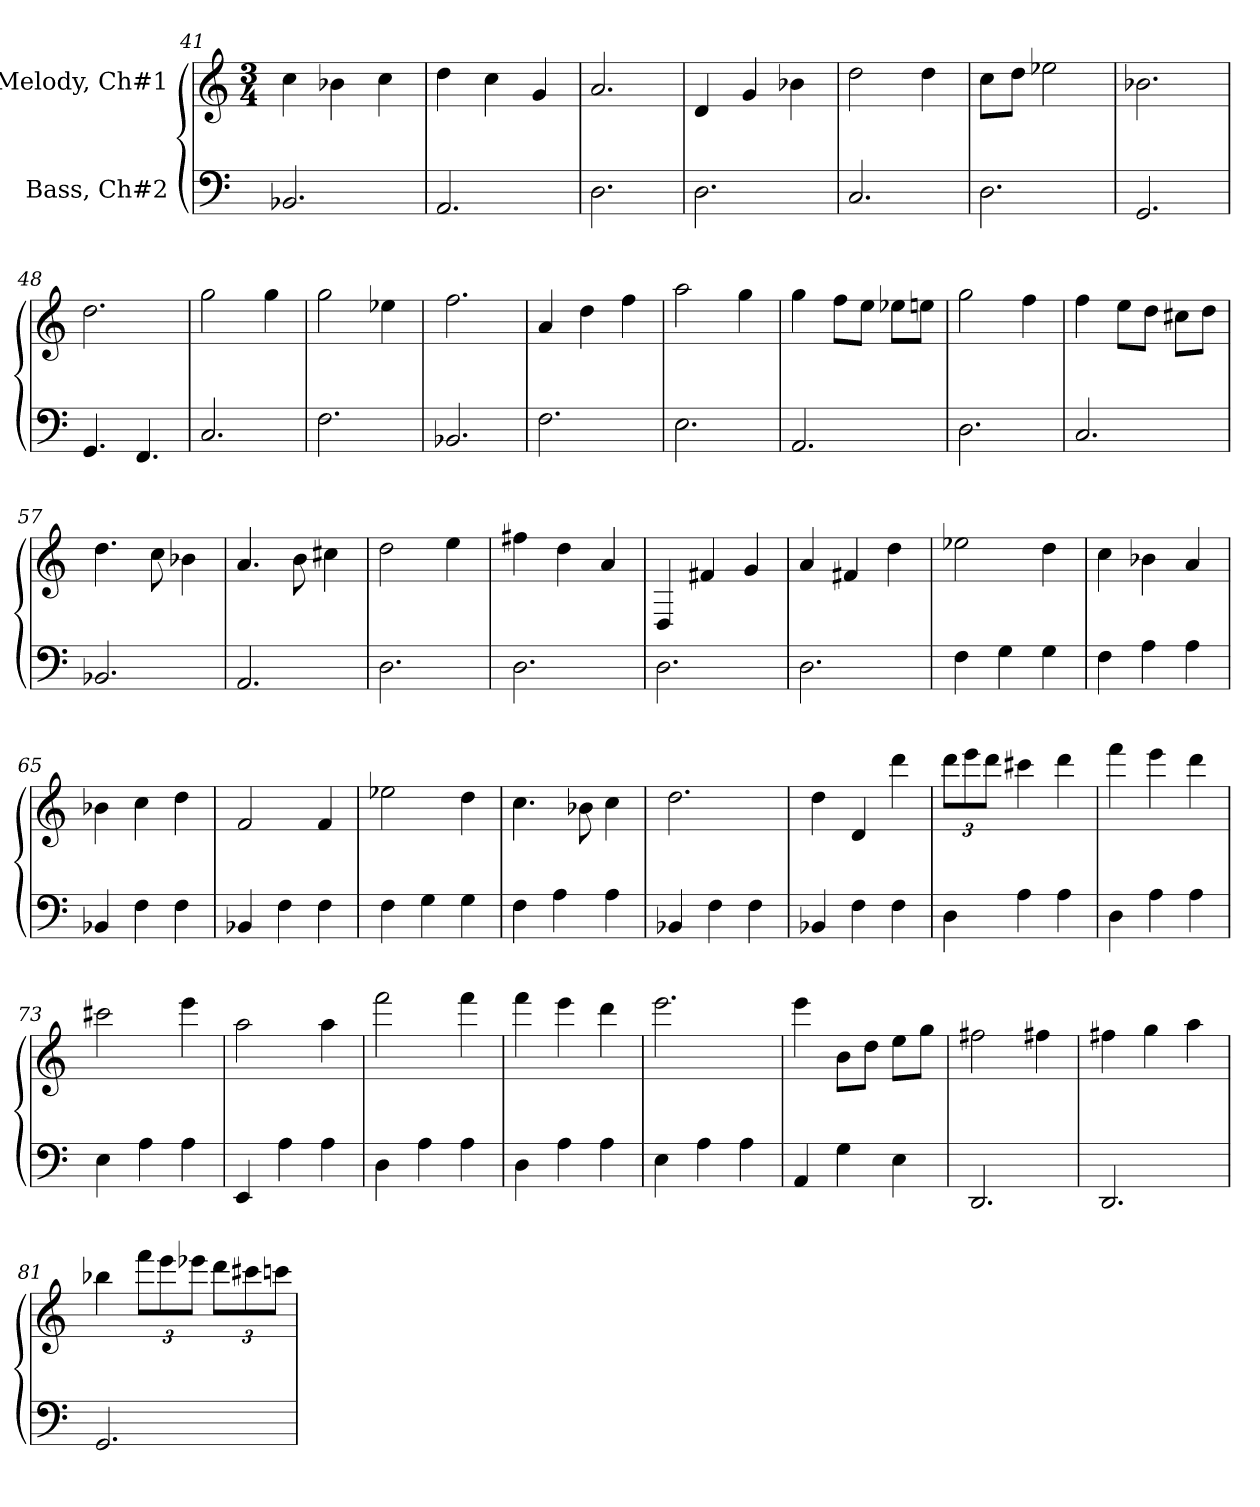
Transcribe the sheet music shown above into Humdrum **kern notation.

**kern	**kern
*part2	*part1
*staff2	*staff1
*I"Bass, Ch#2	*I"Melody, Ch#1
*clefF4	*
*	*M3/4
=41	=41
2.BB-X	4cc
.	4b-X
.	4cc
=42	=42
2.AA	4dd
.	4cc
.	4g
=43	=43
2.D	2.a
=44	=44
2.D	4d
.	4g
.	4b-X
=45	=45
2.C	2dd
.	4dd
=46	=46
2.D	8ccL
.	8ddJ
.	2ee-X
=47	=47
2.GG	2.b-X
=48	=48
4.GG	2.dd
4.FF	.
=49	=49
2.C	2gg
.	4gg
=50	=50
2.F	2gg
.	4ee-X
=51	=51
2.BB-X	2.ff
=52	=52
2.F	4a
.	4dd
.	4ff
=53	=53
2.E	2aa
.	4gg
=54	=54
2.AA	4gg
.	8ffL
.	8eeJ
.	8ee-XL
.	8eeJ
=55	=55
2.D	2gg
.	4ff
=56	=56
2.C	4ff
.	8eeL
.	8ddJ
.	8cc#XL
.	8ddJ
=57	=57
2.BB-X	4.dd
.	8cc
.	4b-X
=58	=58
2.AA	4.a
.	8b
.	4cc#X
=59	=59
2.D	2dd
.	4ee
=60	=60
2.D	4ff#X
.	4dd
.	4a
=61	=61
2.D	4D
.	4f#X
.	4g
=62	=62
2.D	4a
.	4f#X
.	4dd
=63	=63
4F	2ee-X
4G	.
4G	4dd
=64	=64
4F	4cc
4A	4b-X
4A	4a
=65	=65
4BB-X	4b-X
4F	4cc
4F	4dd
=66	=66
4BB-X	2f
4F	.
4F	4f
=67	=67
4F	2ee-X
4G	.
4G	4dd
=68	=68
4F	4.cc
4A	.
.	8b-X
4A	4cc
=69	=69
4BB-X	2.dd
4F	.
4F	.
=70	=70
4BB-X	4dd
4F	4d
4F	4ddd
=71	=71
4D	12dddL
.	12eee
.	12dddJ
4A	4ccc#X
4A	4ddd
=72	=72
4D	4fff
4A	4eee
4A	4ddd
=73	=73
4E	2ccc#X
4A	.
4A	4eee
=74	=74
4EE	2aa
4A	.
4A	4aa
=75	=75
4D	2fff
4A	.
4A	4fff
=76	=76
4D	4fff
4A	4eee
4A	4ddd
=77	=77
4E	2.eee
4A	.
4A	.
=78	=78
4AA	4eee
4G	8bL
.	8ddJ
4E	8eeL
.	8ggJ
=79	=79
2.DD	2ff#X
.	4ff#X
=80	=80
2.DD	4ff#X
.	4gg
.	4aa
=81	=81
2.GG	4bb-X
.	12fffL
.	12eee
.	12eee-XJ
.	12dddL
.	12ccc#X
.	12cccJ
=	=
*-	*-
